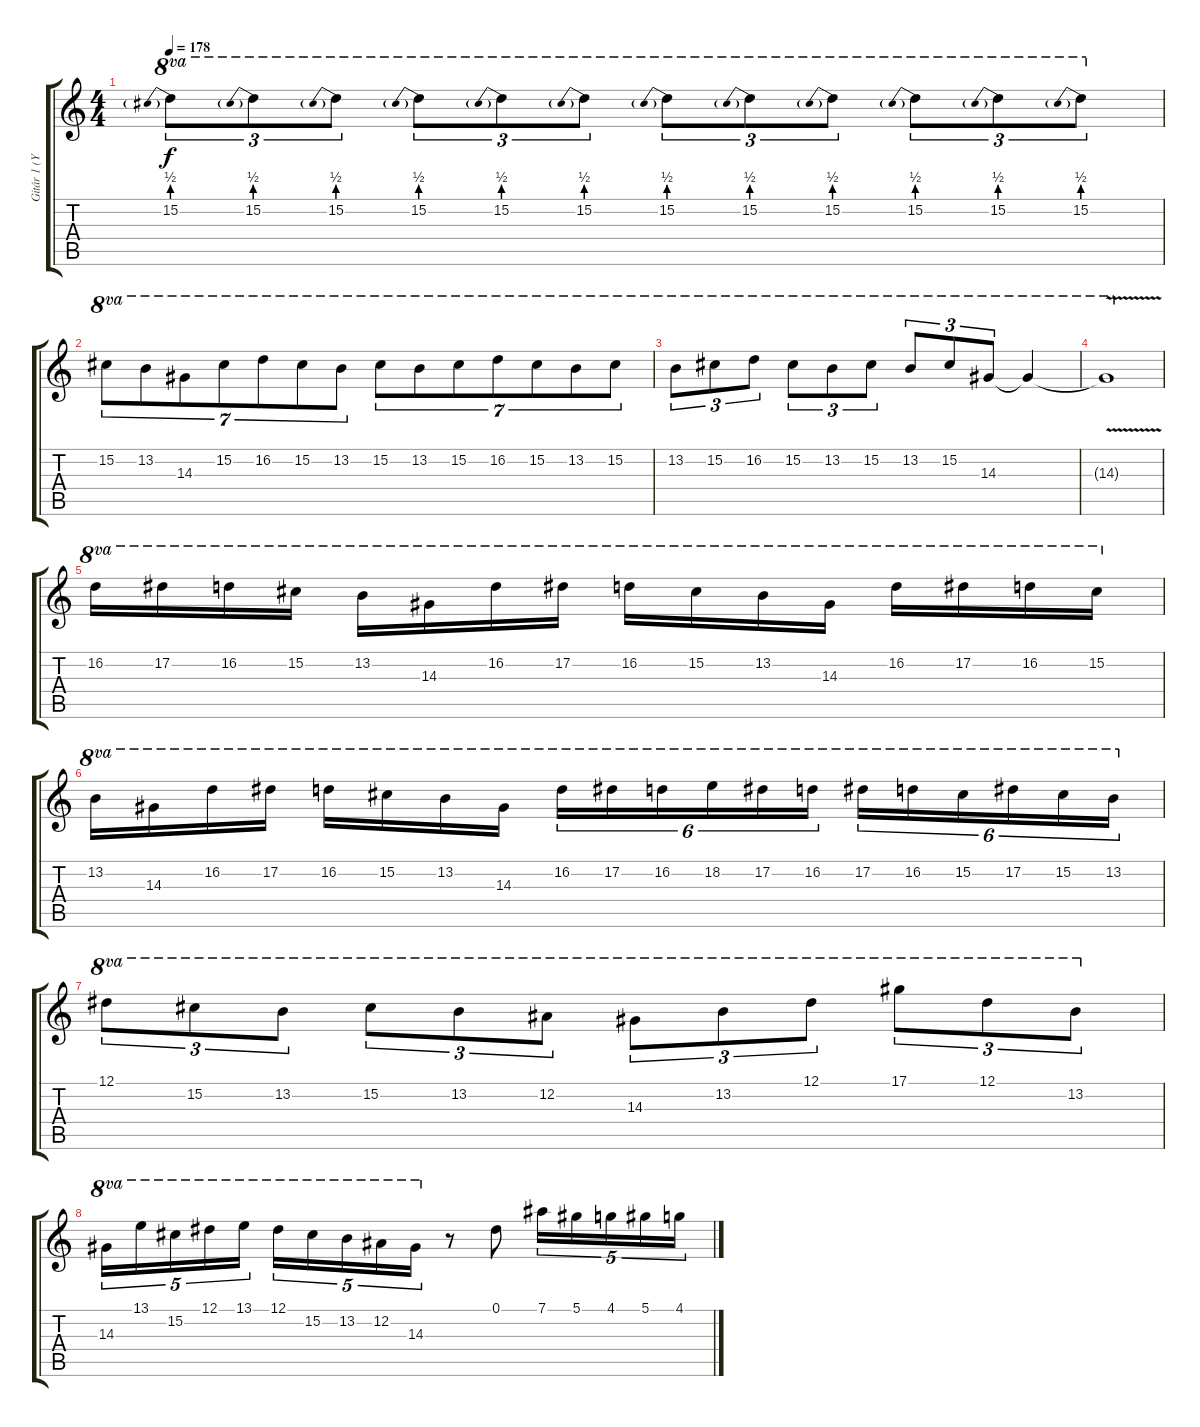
\track ("Gitár 1 (Yngwie Malmsteen)" "Gitár 1 (Y") {instrument distortionguitar}
\staff {score tabs}
\tuning (Eb4 Bb3 Gb3 Db3 Ab2 Eb2) {hide}
\ts (4 4)
\tempo 178
\clef g2
\ks c
15.2{be (prebend 0 2 60 2)}.8{tu (3 2) ot 8va dy f} 15.2{be (prebend 0 2 60 2)}.8{tu (3 2) ot 8va} 15.2{be (prebend 0 2 60 2)}.8{tu (3 2) ot 8va} 15.2{be (prebend 0 2 60 2)}.8{tu (3 2) ot 8va} 15.2{be (prebend 0 2 60 2)}.8{tu (3 2) ot 8va} 15.2{be (prebend 0 2 60 2)}.8{tu (3 2) ot 8va} 15.2{be (prebend 0 2 60 2)}.8{tu (3 2) ot 8va} 15.2{be (prebend 0 2 60 2)}.8{tu (3 2) ot 8va} 15.2{be (prebend 0 2 60 2)}.8{tu (3 2) ot 8va} 15.2{be (prebend 0 2 60 2)}.8{tu (3 2) ot 8va} 15.2{be (prebend 0 2 60 2)}.8{tu (3 2) ot 8va} 15.2{be (prebend 0 2 60 2)}.8{tu (3 2) ot 8va} |
15.2.8{tu (7 4) ot 8va} 13.2.8{tu (7 4) ot 8va} 14.3.8{tu (7 4) ot 8va} 15.2.8{tu (7 4) ot 8va beam merge} 16.2.8{tu (7 4) ot 8va} 15.2.8{tu (7 4) ot 8va} 13.2.8{tu (7 4) ot 8va} 15.2.8{tu (7 4) ot 8va} 13.2.8{tu (7 4) ot 8va} 15.2.8{tu (7 4) ot 8va} 16.2.8{tu (7 4) ot 8va beam merge} 15.2.8{tu (7 4) ot 8va} 13.2.8{tu (7 4) ot 8va} 15.2.8{tu (7 4) ot 8va} |
13.2.8{tu (3 2) ot 8va} 15.2.8{tu (3 2) ot 8va} 16.2.8{tu (3 2) ot 8va} 15.2.8{tu (3 2) ot 8va} 13.2.8{tu (3 2) ot 8va} 15.2.8{tu (3 2) ot 8va} 13.2.8{tu (3 2) ot 8va} 15.2.8{tu (3 2) ot 8va} 14.3.8{tu (3 2) ot 8va} 14.3{t}.4{ot 8va} |
14.3{v t}.1{ot 8va} |
16.2.16{ot 8va} 17.2.16{ot 8va} 16.2.16{ot 8va} 15.2.16{ot 8va} 13.2.16{ot 8va} 14.3.16{ot 8va} 16.2.16{ot 8va} 17.2.16{ot 8va} 16.2.16{ot 8va} 15.2.16{ot 8va} 13.2.16{ot 8va} 14.3.16{ot 8va} 16.2.16{ot 8va} 17.2.16{ot 8va} 16.2.16{ot 8va} 15.2.16{ot 8va} |
13.2.16{ot 8va} 14.3.16{ot 8va} 16.2.16{ot 8va} 17.2.16{ot 8va} 16.2.16{ot 8va} 15.2.16{ot 8va} 13.2.16{ot 8va} 14.3.16{ot 8va} 16.2.16{tu (6 4) ot 8va} 17.2.16{tu (6 4) ot 8va} 16.2.16{tu (6 4) ot 8va} 18.2.16{tu (6 4) ot 8va} 17.2.16{tu (6 4) ot 8va} 16.2.16{tu (6 4) ot 8va} 17.2.16{tu (6 4) ot 8va} 16.2.16{tu (6 4) ot 8va} 15.2.16{tu (6 4) ot 8va} 17.2.16{tu (6 4) ot 8va} 15.2.16{tu (6 4) ot 8va} 13.2.16{tu (6 4) ot 8va} |
12.1.8{tu (3 2) ot 8va} 15.2.8{tu (3 2) ot 8va} 13.2.8{tu (3 2) ot 8va} 15.2.8{tu (3 2) ot 8va} 13.2.8{tu (3 2) ot 8va} 12.2.8{tu (3 2) ot 8va} 14.3.8{tu (3 2) ot 8va} 13.2.8{tu (3 2) ot 8va} 12.1.8{tu (3 2) ot 8va} 17.1.8{tu (3 2) ot 8va} 12.1.8{tu (3 2) ot 8va} 13.2.8{tu (3 2) ot 8va} |
14.3.16{tu (5 4) ot 8va} 13.1.16{tu (5 4) ot 8va} 15.2.16{tu (5 4) ot 8va} 12.1.16{tu (5 4) ot 8va} 13.1.16{tu (5 4) ot 8va} 12.1.16{tu (5 4) ot 8va} 15.2.16{tu (5 4) ot 8va} 13.2.16{tu (5 4) ot 8va} 12.2.16{tu (5 4) ot 8va} 14.3.16{tu (5 4) ot 8va} r.8 0.1.8 7.1.16{tu (5 4)} 5.1.16{tu (5 4)} 4.1.16{tu (5 4)} 5.1.16{tu (5 4)} 4.1.16{tu (5 4)}
